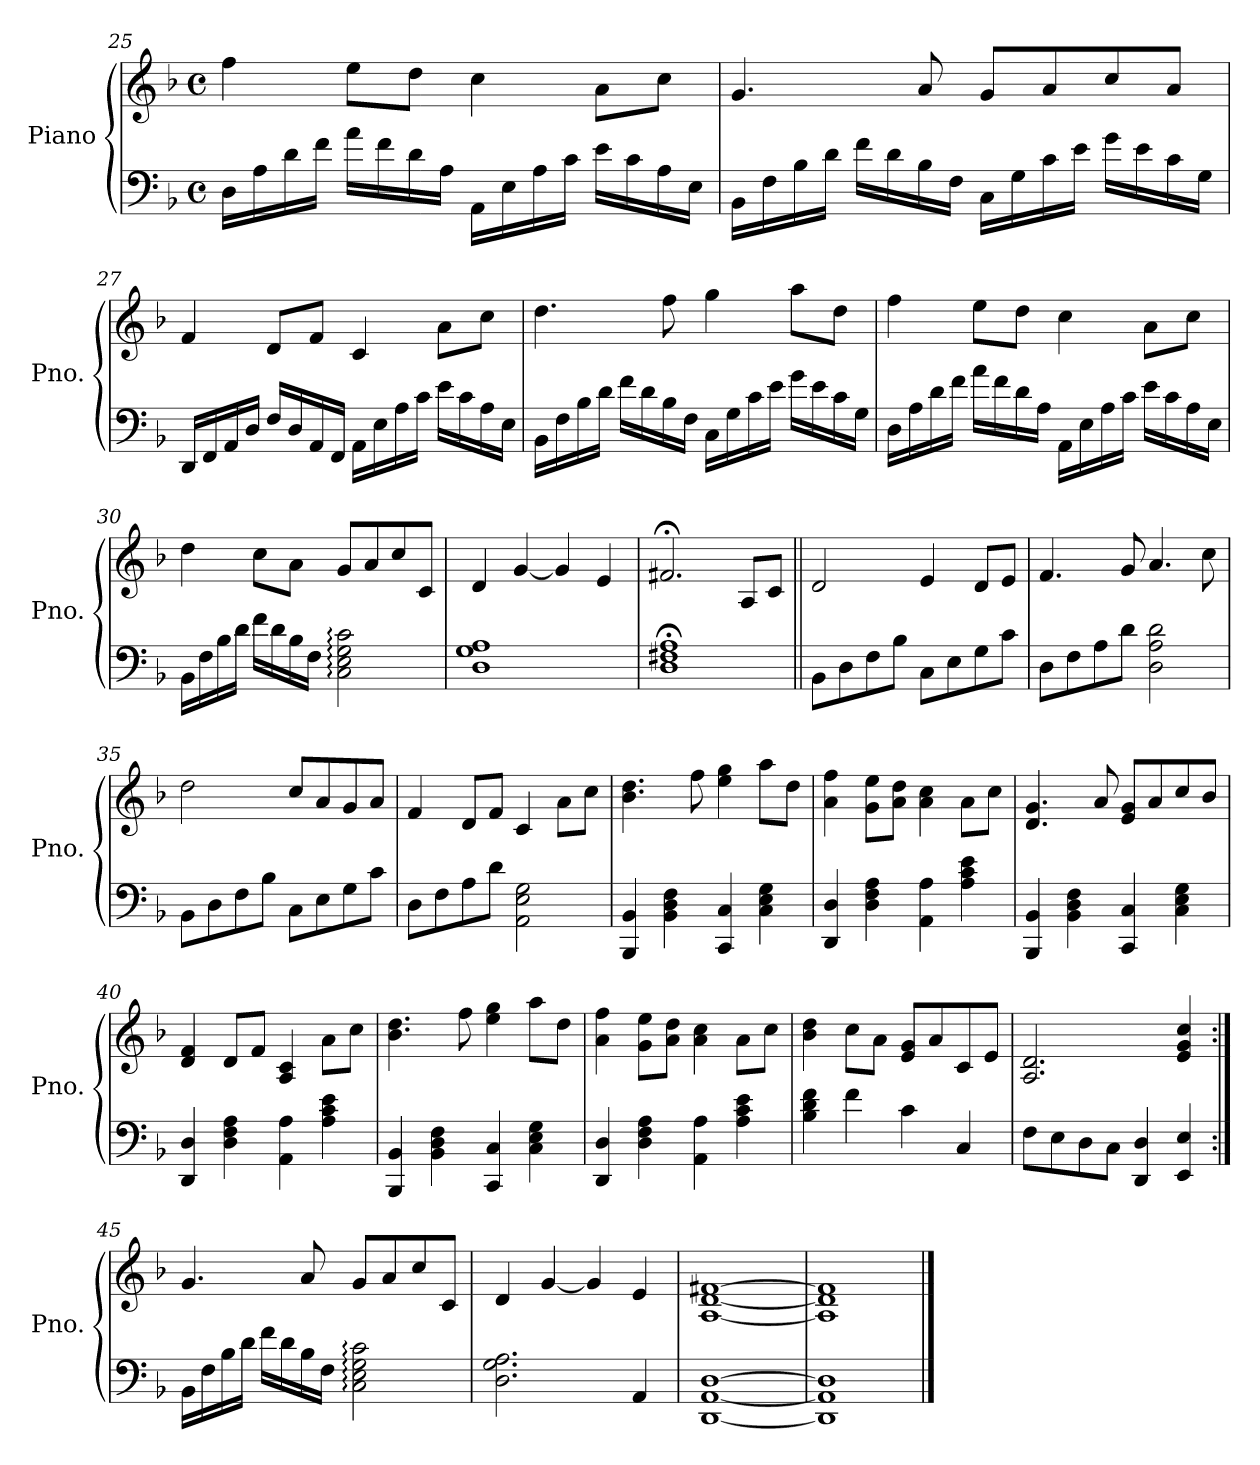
**kern	**kern
*part1	*part1
*staff2	*staff1
*I"Piano	*
*I'Pno.	*
!!LO:LB:g=z
*clefF4	*clefG2
*k[b-]	*k[b-]
*M4/4	*M4/4
*met(c)	*met(c)
=25	=25
16D\LL	4ff\
16A\	.
16d\	.
16f\JJ	.
16a\LL	8ee\L
16f\	.
16d\	8dd\J
16A\JJ	.
16AA\LL	4cc\
16E\	.
16A\	.
16c\JJ	.
16e\LL	8a\L
16c\	.
16A\	8cc\J
16E\JJ	.
=26	=26
16BB-\LL	4.g/
16F\	.
16B-\	.
16d\JJ	.
16f\LL	.
16d\	.
16B-\	8a/
16F\JJ	.
16C\LL	8g/L
16G\	.
16c\	8a/
16e\JJ	.
16g\LL	8cc/
16e\	.
16c\	8a/J
16G\JJ	.
!!LO:LB:g=z
=27	=27
16DD/LL	4f/
16FF/	.
16AA/	.
16D/JJ	.
16F/LL	8d/L
16D/	.
16AA/	8f/J
16FF/JJ	.
16AA\LL	4c/
16E\	.
16A\	.
16c\JJ	.
16e\LL	8a\L
16c\	.
16A\	8cc\J
16E\JJ	.
=28	=28
16BB-\LL	4.dd\
16F\	.
16B-\	.
16d\JJ	.
16f\LL	.
16d\	.
16B-\	8ff\
16F\JJ	.
16C\LL	4gg\
16G\	.
16c\	.
16e\JJ	.
16g\LL	8aa\L
16e\	.
16c\	8dd\J
16G\JJ	.
!!LO:LB:g=z
=29	=29
16D\LL	4ff\
16A\	.
16d\	.
16f\JJ	.
16a\LL	8ee\L
16f\	.
16d\	8dd\J
16A\JJ	.
16AA\LL	4cc\
16E\	.
16A\	.
16c\JJ	.
16e\LL	8a\L
16c\	.
16A\	8cc\J
16E\JJ	.
=30	=30
16BB-\LL	4dd\
16F\	.
16B-\	.
16d\JJ	.
16f\LL	8cc\L
16d\	.
16B-\	8a\J
16F\JJ	.
2C\: 2E\: 2G\: 2c\:	8g/L
.	8a/
.	8cc/
.	8c/J
=31	=31
1D 1G 1A	4d/
.	[4g/
.	4g/]
.	4e/
=32	=32
1D;< 1F#X;< 1A;<	2.f#X;/
.	8A/L
.	8c/J
!!LO:LB:g=z
=33||	=33||
8BB-\L	2d/
8D\	.
8F\	.
8B-\J	.
8C\L	4e/
8E\	.
8G\	8d/L
8c\J	8e/J
=34	=34
8D\L	4.f/
8F\	.
8A\	.
8d\J	8g/
2D\ 2A\ 2d\	4.a/
.	8cc\
=35	=35
8BB-\L	2dd\
8D\	.
8F\	.
8B-\J	.
8C\L	8cc/L
8E\	8a/
8G\	8g/
8c\J	8a/J
=36	=36
8D\L	4f/
8F\	.
8A\	8d/L
8d\J	8f/J
2AA\ 2E\ 2G\	4c/
.	8a\L
.	8cc\J
!!LO:PB:g=z
=37	=37
4BBB-/ 4BB-/	4.b-\ 4.dd\
4BB-\ 4D\ 4F\	.
.	8ff\
4CC/ 4C/	4ee\ 4gg\
4C\ 4E\ 4G\	8aa\L
.	8dd\J
=38	=38
4DD/ 4D/	4a\ 4ff\
4D\ 4F\ 4A\	8g\ 8ee\L
.	8a\ 8dd\J
4AA\ 4A\	4a\ 4cc\
4A\ 4c\ 4e\	8a\L
.	8cc\J
=39	=39
4BBB-/ 4BB-/	4.d/ 4.g/
4BB-\ 4D\ 4F\	.
.	8a/
4CC/ 4C/	8e/ 8g/L
.	8a/
4C\ 4E\ 4G\	8cc/
.	8b-/J
=40	=40
4DD/ 4D/	4d/ 4f/
4D\ 4F\ 4A\	8d/L
.	8f/J
4AA\ 4A\	4A/ 4c/
4A\ 4c\ 4e\	8a\L
.	8cc\J
!!LO:LB:g=z
=41	=41
4BBB-/ 4BB-/	4.b-\ 4.dd\
4BB-\ 4D\ 4F\	.
.	8ff\
4CC/ 4C/	4ee\ 4gg\
4C\ 4E\ 4G\	8aa\L
.	8dd\J
=42	=42
4DD/ 4D/	4a\ 4ff\
4D\ 4F\ 4A\	8g\ 8ee\L
.	8a\ 8dd\J
4AA\ 4A\	4a\ 4cc\
4A\ 4c\ 4e\	8a\L
.	8cc\J
=43	=43
4B-\ 4d\ 4f\	4b-\ 4dd\
4f\	8cc\L
.	8a\J
4c\	8e/ 8g/L
.	8a/
4C/	8c/
.	8e/J
=44	=44
8F\L	2.A/ 2.d/
8E\	.
8D\	.
8C\J	.
4DD/ 4D/	.
4EE/ 4E/	4e/ 4g/ 4cc/
!!LO:LB:g=z
=45:|!	=45:|!
16BB-\LL	4.g/
16F\	.
16B-\	.
16d\JJ	.
16f\LL	.
16d\	.
16B-\	8a/
16F\JJ	.
2C\: 2E\: 2G\: 2c\:	8g/L
.	8a/
.	8cc/
.	8c/J
=46	=46
2.D\ 2.G\ 2.A\	4d/
.	[4g/
.	4g/]
4AA/	4e/
=47	=47
[1DD [1AA [1D	[1A [1d [1f#X
=48	=48
1DD] 1AA] 1D]	1A] 1d] 1f#]
==	==
*-	*-
